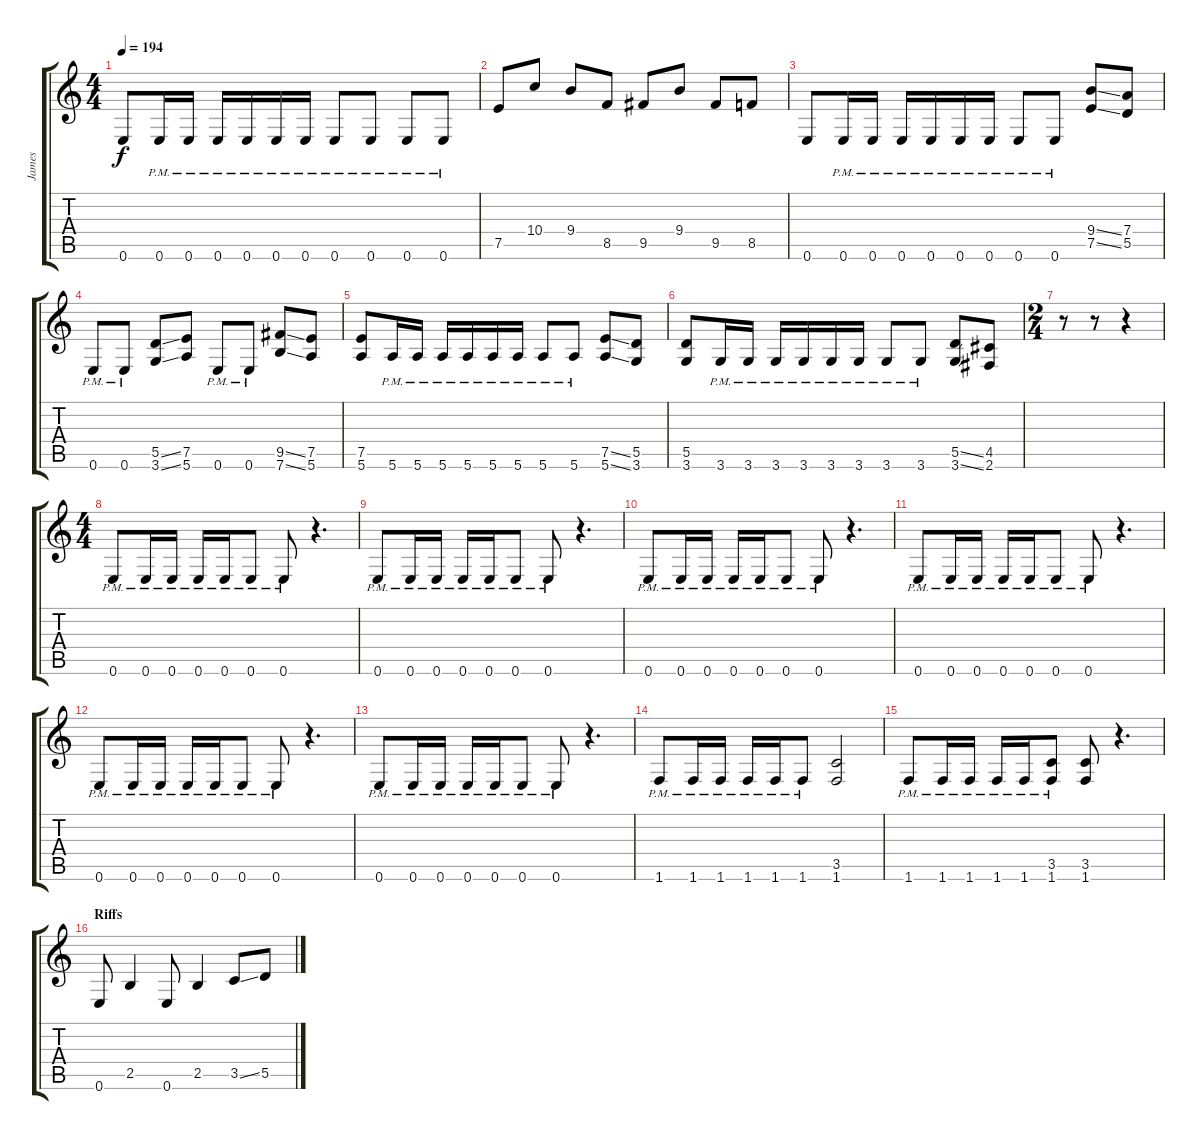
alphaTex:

\track ("James" "James") {instrument distortionguitar}
\staff {score tabs}
\tuning (E4 B3 G3 D3 A2 E2) {hide}
\ts (4 4)
\tempo 194
\clef g2
\ks c
0.6.8{dy f} 0.6{pm}.16 0.6{pm}.16 0.6{pm}.16 0.6{pm}.16 0.6{pm}.16 0.6{pm}.16 0.6{pm}.8 0.6{pm}.8 0.6{pm}.8 0.6{pm}.8 |
7.5.8 10.4.8 9.4.8 8.5.8 9.5.8 9.4.8 9.5.8 8.5.8 |
0.6.8 0.6{pm}.16 0.6{pm}.16 0.6{pm}.16 0.6{pm}.16 0.6{pm}.16 0.6{pm}.16 0.6{pm}.8 0.6{pm}.8 (9.4{ss} 7.5{ss}).8 (7.4 5.5).8 |
0.6{pm}.8 0.6{pm}.8 (5.5{ss} 3.6{ss}).8 (7.5 5.6).8 0.6{pm}.8 0.6{pm}.8 (9.5{ss} 7.6{ss}).8 (7.5 5.6).8 |
(7.5 5.6).8 5.6{pm}.16 5.6{pm}.16 5.6{pm}.16 5.6{pm}.16 5.6{pm}.16 5.6{pm}.16 5.6{pm}.8 5.6{pm}.8 (7.5{ss} 5.6{ss}).8 (5.5 3.6).8 |
(5.5 3.6).8 3.6{pm}.16 3.6{pm}.16 3.6{pm}.16 3.6{pm}.16 3.6{pm}.16 3.6{pm}.16 3.6{pm}.8 3.6{pm}.8 (5.5{ss} 3.6{ss}).8 (4.5 2.6).8 |
\ts (2 4)
r.8 r.8 r.4 |
\ts (4 4)
0.6{pm}.8 0.6{pm}.16 0.6{pm}.16 0.6{pm}.16 0.6{pm}.16 0.6{pm}.8 0.6{pm}.8 r.4{d} |
0.6{pm}.8 0.6{pm}.16 0.6{pm}.16 0.6{pm}.16 0.6{pm}.16 0.6{pm}.8 0.6{pm}.8 r.4{d} |
0.6{pm}.8 0.6{pm}.16 0.6{pm}.16 0.6{pm}.16 0.6{pm}.16 0.6{pm}.8 0.6{pm}.8 r.4{d} |
0.6{pm}.8 0.6{pm}.16 0.6{pm}.16 0.6{pm}.16 0.6{pm}.16 0.6{pm}.8 0.6{pm}.8 r.4{d} |
0.6{pm}.8 0.6{pm}.16 0.6{pm}.16 0.6{pm}.16 0.6{pm}.16 0.6{pm}.8 0.6{pm}.8 r.4{d} |
0.6{pm}.8 0.6{pm}.16 0.6{pm}.16 0.6{pm}.16 0.6{pm}.16 0.6{pm}.8 0.6{pm}.8 r.4{d} |
1.6{pm}.8 1.6{pm}.16 1.6{pm}.16 1.6{pm}.16 1.6{pm}.16 1.6{pm}.8 (3.5 1.6).2 |
1.6{pm}.8 1.6{pm}.16 1.6{pm}.16 1.6{pm}.16 1.6{pm}.16 (3.5 1.6{pm}).8 (3.5 1.6).8 r.4{d} |
\section ("" "Riffs")
0.6.8 2.5.4 0.6.8 2.5.4 3.5{ss}.8 5.5.8
